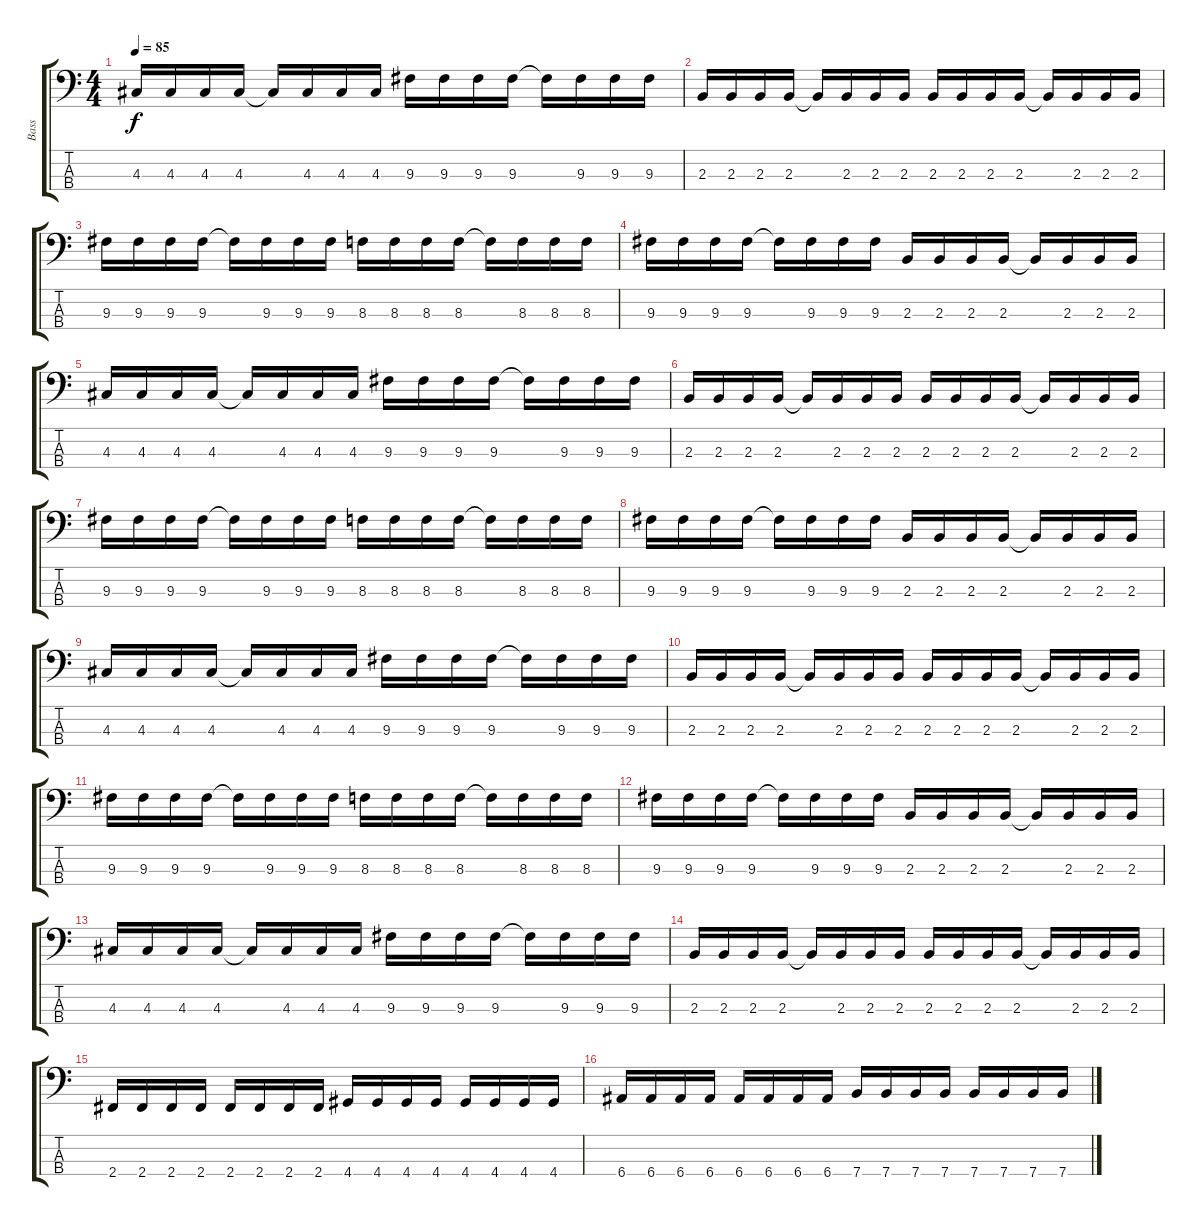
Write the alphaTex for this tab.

\track ("Bass" "Bass") {instrument electricbasspick}
\staff {score tabs}
\tuning (G2 D2 A1 E1) {hide}
\ts (4 4)
\tempo 85
\clef f4
\ks c
4.3.16{dy f} 4.3.16 4.3.16 4.3.16 4.3{t}.16 4.3.16 4.3.16 4.3.16 9.3.16 9.3.16 9.3.16 9.3.16 9.3{t}.16 9.3.16 9.3.16 9.3.16 |
2.3.16 2.3.16 2.3.16 2.3.16 2.3{t}.16 2.3.16 2.3.16 2.3.16 2.3.16 2.3.16 2.3.16 2.3.16 2.3{t}.16 2.3.16 2.3.16 2.3.16 |
9.3.16 9.3.16 9.3.16 9.3.16 9.3{t}.16 9.3.16 9.3.16 9.3.16 8.3.16 8.3.16 8.3.16 8.3.16 8.3{t}.16 8.3.16 8.3.16 8.3.16 |
9.3.16 9.3.16 9.3.16 9.3.16 9.3{t}.16 9.3.16 9.3.16 9.3.16 2.3.16 2.3.16 2.3.16 2.3.16 2.3{t}.16 2.3.16 2.3.16 2.3.16 |
4.3.16 4.3.16 4.3.16 4.3.16 4.3{t}.16 4.3.16 4.3.16 4.3.16 9.3.16 9.3.16 9.3.16 9.3.16 9.3{t}.16 9.3.16 9.3.16 9.3.16 |
2.3.16 2.3.16 2.3.16 2.3.16 2.3{t}.16 2.3.16 2.3.16 2.3.16 2.3.16 2.3.16 2.3.16 2.3.16 2.3{t}.16 2.3.16 2.3.16 2.3.16 |
9.3.16 9.3.16 9.3.16 9.3.16 9.3{t}.16 9.3.16 9.3.16 9.3.16 8.3.16 8.3.16 8.3.16 8.3.16 8.3{t}.16 8.3.16 8.3.16 8.3.16 |
9.3.16 9.3.16 9.3.16 9.3.16 9.3{t}.16 9.3.16 9.3.16 9.3.16 2.3.16 2.3.16 2.3.16 2.3.16 2.3{t}.16 2.3.16 2.3.16 2.3.16 |
4.3.16 4.3.16 4.3.16 4.3.16 4.3{t}.16 4.3.16 4.3.16 4.3.16 9.3.16 9.3.16 9.3.16 9.3.16 9.3{t}.16 9.3.16 9.3.16 9.3.16 |
2.3.16 2.3.16 2.3.16 2.3.16 2.3{t}.16 2.3.16 2.3.16 2.3.16 2.3.16 2.3.16 2.3.16 2.3.16 2.3{t}.16 2.3.16 2.3.16 2.3.16 |
9.3.16 9.3.16 9.3.16 9.3.16 9.3{t}.16 9.3.16 9.3.16 9.3.16 8.3.16 8.3.16 8.3.16 8.3.16 8.3{t}.16 8.3.16 8.3.16 8.3.16 |
9.3.16 9.3.16 9.3.16 9.3.16 9.3{t}.16 9.3.16 9.3.16 9.3.16 2.3.16 2.3.16 2.3.16 2.3.16 2.3{t}.16 2.3.16 2.3.16 2.3.16 |
4.3.16 4.3.16 4.3.16 4.3.16 4.3{t}.16 4.3.16 4.3.16 4.3.16 9.3.16 9.3.16 9.3.16 9.3.16 9.3{t}.16 9.3.16 9.3.16 9.3.16 |
2.3.16 2.3.16 2.3.16 2.3.16 2.3{t}.16 2.3.16 2.3.16 2.3.16 2.3.16 2.3.16 2.3.16 2.3.16 2.3{t}.16 2.3.16 2.3.16 2.3.16 |
2.4.16 2.4.16 2.4.16 2.4.16 2.4.16 2.4.16 2.4.16 2.4.16 4.4.16 4.4.16 4.4.16 4.4.16 4.4.16 4.4.16 4.4.16 4.4.16 |
6.4.16 6.4.16 6.4.16 6.4.16 6.4.16 6.4.16 6.4.16 6.4.16 7.4.16 7.4.16 7.4.16 7.4.16 7.4.16 7.4.16 7.4.16 7.4.16
